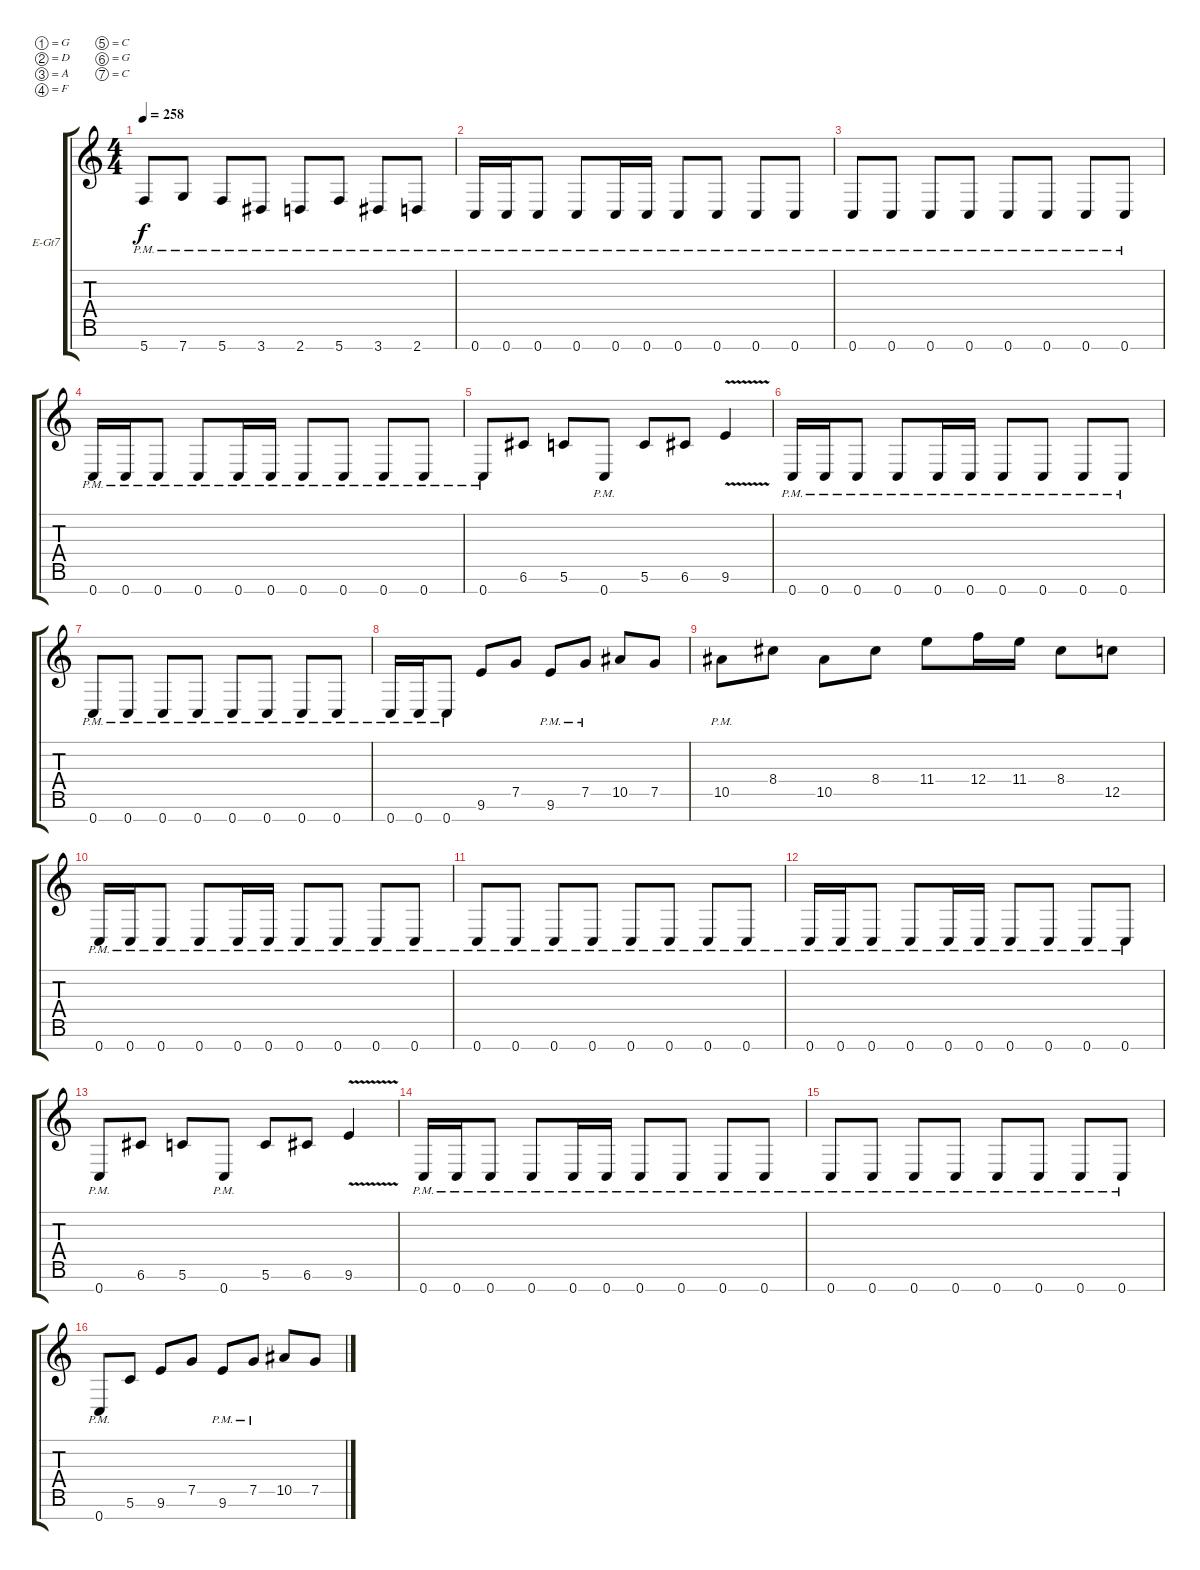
\defaultSystemsLayout 4
\bracketExtendMode groupsimilarinstruments
\firstSystemTrackNameOrientation horizontal
\otherSystemsTrackNameOrientation horizontal
\track ("Electric Guitar" "E-Gt7") {instrument distortionguitar}
\staff {score tabs}
\tuning (G4 D4 A3 F3 C3 G2 C2)
\ts (4 4)
\tempo 258
\clef g2
\ks c
5.7{pm}.8{dy f} 7.7{pm}.8 5.7{pm}.8 3.7{pm}.8 2.7{pm}.8 5.7{pm}.8 3.7{pm}.8 2.7{pm}.8 |
0.7{pm}.16 0.7{pm}.16 0.7{pm}.8 0.7{pm}.8 0.7{pm}.16 0.7{pm}.16 0.7{pm}.8 0.7{pm}.8 0.7{pm}.8 0.7{pm}.8 |
0.7{pm}.8 0.7{pm}.8 0.7{pm}.8 0.7{pm}.8 0.7{pm}.8 0.7{pm}.8 0.7{pm}.8 0.7{pm}.8 |
0.7{pm}.16 0.7{pm}.16 0.7{pm}.8 0.7{pm}.8 0.7{pm}.16 0.7{pm}.16 0.7{pm}.8 0.7{pm}.8 0.7{pm}.8 0.7{pm}.8 |
0.7{pm}.8 6.6.8 5.6.8 0.7{pm}.8 5.6.8 6.6.8 9.6{v}.4 |
0.7{pm}.16 0.7{pm}.16 0.7{pm}.8 0.7{pm}.8 0.7{pm}.16 0.7{pm}.16 0.7{pm}.8 0.7{pm}.8 0.7{pm}.8 0.7{pm}.8 |
0.7{pm}.8 0.7{pm}.8 0.7{pm}.8 0.7{pm}.8 0.7{pm}.8 0.7{pm}.8 0.7{pm}.8 0.7{pm}.8 |
\scale
0.333333 0.7{pm}.16 0.7{pm}.16 0.7{pm}.8 9.6.8 7.5.8 9.6{pm}.8 7.5{pm}.8 10.5.8 7.5.8 |
10.5{pm}.8 8.4.8 10.5.8 8.4.8 11.4.8 12.4.16 11.4.16 8.4.8 12.5.8 |
0.7{pm}.16 0.7{pm}.16 0.7{pm}.8 0.7{pm}.8 0.7{pm}.16 0.7{pm}.16 0.7{pm}.8 0.7{pm}.8 0.7{pm}.8 0.7{pm}.8 |
0.7{pm}.8 0.7{pm}.8 0.7{pm}.8 0.7{pm}.8 0.7{pm}.8 0.7{pm}.8 0.7{pm}.8 0.7{pm}.8 |
0.7{pm}.16 0.7{pm}.16 0.7{pm}.8 0.7{pm}.8 0.7{pm}.16 0.7{pm}.16 0.7{pm}.8 0.7{pm}.8 0.7{pm}.8 0.7{pm}.8 |
0.7{pm}.8 6.6.8 5.6.8 0.7{pm}.8 5.6.8 6.6.8 9.6{v}.4 |
0.7{pm}.16 0.7{pm}.16 0.7{pm}.8 0.7{pm}.8 0.7{pm}.16 0.7{pm}.16 0.7{pm}.8 0.7{pm}.8 0.7{pm}.8 0.7{pm}.8 |
0.7{pm}.8 0.7{pm}.8 0.7{pm}.8 0.7{pm}.8 0.7{pm}.8 0.7{pm}.8 0.7{pm}.8 0.7{pm}.8 |
0.7{pm}.8 5.6.8 9.6.8 7.5.8 9.6{pm}.8 7.5{pm}.8 10.5.8 7.5.8
